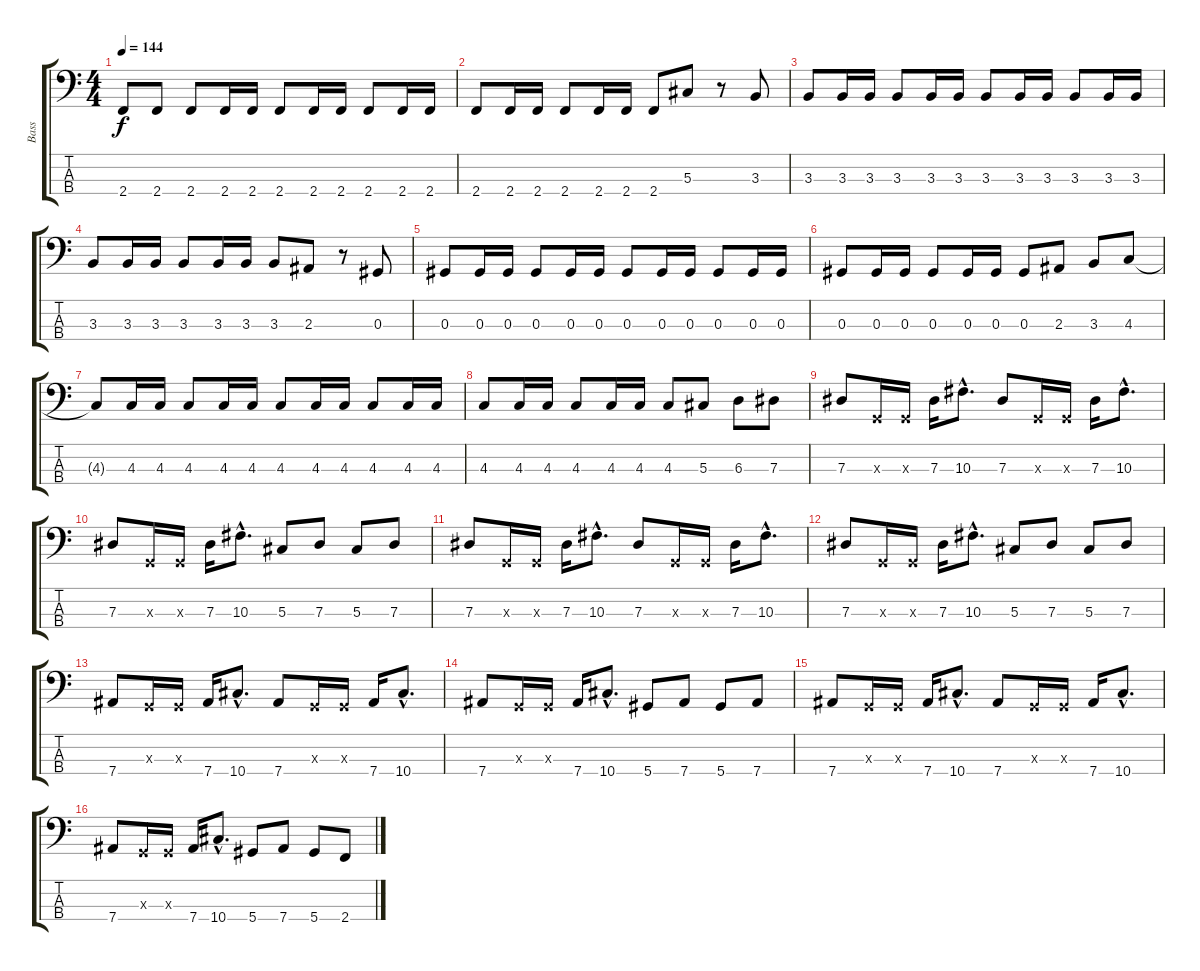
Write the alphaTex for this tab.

\track ("Bass" "Bass") {instrument electricbassfinger}
\staff {score tabs}
\tuning (Gb2 Db2 Ab1 Eb1) {hide}
\ts (4 4)
\tempo 144
\clef f4
\ks c
2.4.8{dy f} 2.4.8 2.4.8 2.4.16 2.4.16 2.4.8 2.4.16 2.4.16 2.4.8 2.4.16 2.4.16 |
2.4.8 2.4.16 2.4.16 2.4.8 2.4.16 2.4.16 2.4.8 5.3.8 r.8 3.3.8 |
3.3.8 3.3.16 3.3.16 3.3.8 3.3.16 3.3.16 3.3.8 3.3.16 3.3.16 3.3.8 3.3.16 3.3.16 |
3.3.8 3.3.16 3.3.16 3.3.8 3.3.16 3.3.16 3.3.8 2.3.8 r.8 0.3.8 |
0.3.8 0.3.16 0.3.16 0.3.8 0.3.16 0.3.16 0.3.8 0.3.16 0.3.16 0.3.8 0.3.16 0.3.16 |
0.3.8 0.3.16 0.3.16 0.3.8 0.3.16 0.3.16 0.3.8 2.3.8 3.3.8 4.3.8 |
4.3{t}.8 4.3.16 4.3.16 4.3.8 4.3.16 4.3.16 4.3.8 4.3.16 4.3.16 4.3.8 4.3.16 4.3.16 |
4.3.8 4.3.16 4.3.16 4.3.8 4.3.16 4.3.16 4.3.8 5.3.8 6.3.8 7.3.8 |
7.3.8 -1.3{x}.16 -1.3{x}.16 7.3.16 10.3{hac}.8{d} 7.3.8 -1.3{x}.16 -1.3{x}.16 7.3.16 10.3{hac}.8{d} |
7.3.8 -1.3{x}.16 -1.3{x}.16 7.3.16 10.3{hac}.8{d} 5.3.8 7.3.8 5.3.8 7.3.8 |
7.3.8 -1.3{x}.16 -1.3{x}.16 7.3.16 10.3{hac}.8{d} 7.3.8 -1.3{x}.16 -1.3{x}.16 7.3.16 10.3{hac}.8{d} |
7.3.8 -1.3{x}.16 -1.3{x}.16 7.3.16 10.3{hac}.8{d} 5.3.8 7.3.8 5.3.8 7.3.8 |
7.4.8 -1.3{x}.16 -1.3{x}.16 7.4.16 10.4{hac}.8{d} 7.4.8 -1.3{x}.16 -1.3{x}.16 7.4.16 10.4{hac}.8{d} |
7.4.8 -1.3{x}.16 -1.3{x}.16 7.4.16 10.4{hac}.8{d} 5.4.8 7.4.8 5.4.8 7.4.8 |
7.4.8 -1.3{x}.16 -1.3{x}.16 7.4.16 10.4{hac}.8{d} 7.4.8 -1.3{x}.16 -1.3{x}.16 7.4.16 10.4{hac}.8{d} |
7.4.8 -1.3{x}.16 -1.3{x}.16 7.4.16 10.4{hac}.8{d} 5.4.8 7.4.8 5.4.8 2.4.8
